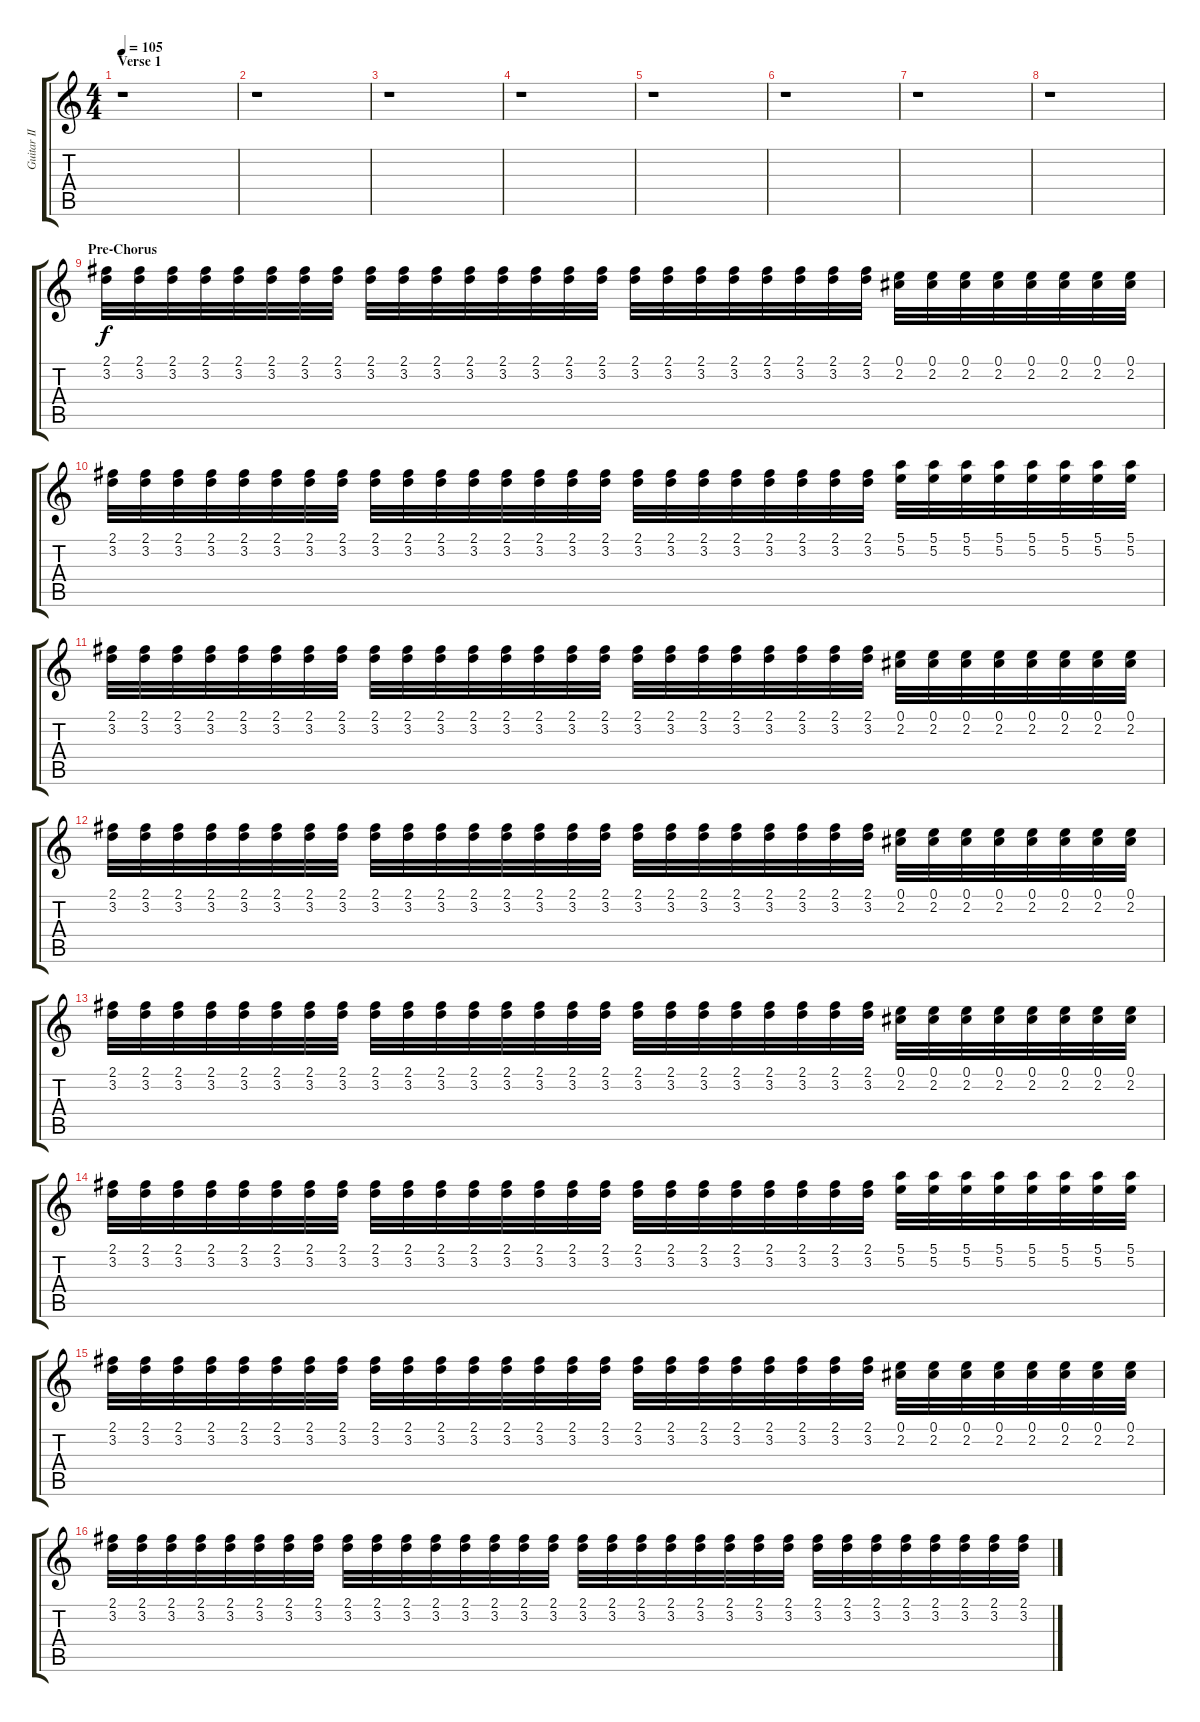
\track ("Guitar II" "Guitar II") {instrument banjo}
\staff {score tabs}
\tuning (E4 B3 G3 D3 A2 E2) {hide}
\displaytranspose 12
\ts (4 4)
\section ("" "Verse 1")
\tempo 105
\clef g2
\ks c
r.1{dy f} |
r.1 |
r.1 |
r.1 |
r.1 |
r.1 |
r.1 |
r.1 |
\section ("" "Pre-Chorus")
(2.1 3.2).32 (2.1 3.2).32 (2.1 3.2).32 (2.1 3.2).32 (2.1 3.2).32 (2.1 3.2).32 (2.1 3.2).32 (2.1 3.2).32 (2.1 3.2).32 (2.1 3.2).32 (2.1 3.2).32 (2.1 3.2).32 (2.1 3.2).32 (2.1 3.2).32 (2.1 3.2).32 (2.1 3.2).32 (2.1 3.2).32 (2.1 3.2).32 (2.1 3.2).32 (2.1 3.2).32 (2.1 3.2).32 (2.1 3.2).32 (2.1 3.2).32 (2.1 3.2).32 (0.1 2.2).32 (0.1 2.2).32 (0.1 2.2).32 (0.1 2.2).32 (0.1 2.2).32 (0.1 2.2).32 (0.1 2.2).32 (0.1 2.2).32 |
(2.1 3.2).32 (2.1 3.2).32 (2.1 3.2).32 (2.1 3.2).32 (2.1 3.2).32 (2.1 3.2).32 (2.1 3.2).32 (2.1 3.2).32 (2.1 3.2).32 (2.1 3.2).32 (2.1 3.2).32 (2.1 3.2).32 (2.1 3.2).32 (2.1 3.2).32 (2.1 3.2).32 (2.1 3.2).32 (2.1 3.2).32 (2.1 3.2).32 (2.1 3.2).32 (2.1 3.2).32 (2.1 3.2).32 (2.1 3.2).32 (2.1 3.2).32 (2.1 3.2).32 (5.1 5.2).32 (5.1 5.2).32 (5.1 5.2).32 (5.1 5.2).32 (5.1 5.2).32 (5.1 5.2).32 (5.1 5.2).32 (5.1 5.2).32 |
(2.1 3.2).32 (2.1 3.2).32 (2.1 3.2).32 (2.1 3.2).32 (2.1 3.2).32 (2.1 3.2).32 (2.1 3.2).32 (2.1 3.2).32 (2.1 3.2).32 (2.1 3.2).32 (2.1 3.2).32 (2.1 3.2).32 (2.1 3.2).32 (2.1 3.2).32 (2.1 3.2).32 (2.1 3.2).32 (2.1 3.2).32 (2.1 3.2).32 (2.1 3.2).32 (2.1 3.2).32 (2.1 3.2).32 (2.1 3.2).32 (2.1 3.2).32 (2.1 3.2).32 (0.1 2.2).32 (0.1 2.2).32 (0.1 2.2).32 (0.1 2.2).32 (0.1 2.2).32 (0.1 2.2).32 (0.1 2.2).32 (0.1 2.2).32 |
(2.1 3.2).32 (2.1 3.2).32 (2.1 3.2).32 (2.1 3.2).32 (2.1 3.2).32 (2.1 3.2).32 (2.1 3.2).32 (2.1 3.2).32 (2.1 3.2).32 (2.1 3.2).32 (2.1 3.2).32 (2.1 3.2).32 (2.1 3.2).32 (2.1 3.2).32 (2.1 3.2).32 (2.1 3.2).32 (2.1 3.2).32 (2.1 3.2).32 (2.1 3.2).32 (2.1 3.2).32 (2.1 3.2).32 (2.1 3.2).32 (2.1 3.2).32 (2.1 3.2).32 (0.1 2.2).32 (0.1 2.2).32 (0.1 2.2).32 (0.1 2.2).32 (0.1 2.2).32 (0.1 2.2).32 (0.1 2.2).32 (0.1 2.2).32 |
(2.1 3.2).32 (2.1 3.2).32 (2.1 3.2).32 (2.1 3.2).32 (2.1 3.2).32 (2.1 3.2).32 (2.1 3.2).32 (2.1 3.2).32 (2.1 3.2).32 (2.1 3.2).32 (2.1 3.2).32 (2.1 3.2).32 (2.1 3.2).32 (2.1 3.2).32 (2.1 3.2).32 (2.1 3.2).32 (2.1 3.2).32 (2.1 3.2).32 (2.1 3.2).32 (2.1 3.2).32 (2.1 3.2).32 (2.1 3.2).32 (2.1 3.2).32 (2.1 3.2).32 (0.1 2.2).32 (0.1 2.2).32 (0.1 2.2).32 (0.1 2.2).32 (0.1 2.2).32 (0.1 2.2).32 (0.1 2.2).32 (0.1 2.2).32 |
(2.1 3.2).32 (2.1 3.2).32 (2.1 3.2).32 (2.1 3.2).32 (2.1 3.2).32 (2.1 3.2).32 (2.1 3.2).32 (2.1 3.2).32 (2.1 3.2).32 (2.1 3.2).32 (2.1 3.2).32 (2.1 3.2).32 (2.1 3.2).32 (2.1 3.2).32 (2.1 3.2).32 (2.1 3.2).32 (2.1 3.2).32 (2.1 3.2).32 (2.1 3.2).32 (2.1 3.2).32 (2.1 3.2).32 (2.1 3.2).32 (2.1 3.2).32 (2.1 3.2).32 (5.1 5.2).32 (5.1 5.2).32 (5.1 5.2).32 (5.1 5.2).32 (5.1 5.2).32 (5.1 5.2).32 (5.1 5.2).32 (5.1 5.2).32 |
(2.1 3.2).32 (2.1 3.2).32 (2.1 3.2).32 (2.1 3.2).32 (2.1 3.2).32 (2.1 3.2).32 (2.1 3.2).32 (2.1 3.2).32 (2.1 3.2).32 (2.1 3.2).32 (2.1 3.2).32 (2.1 3.2).32 (2.1 3.2).32 (2.1 3.2).32 (2.1 3.2).32 (2.1 3.2).32 (2.1 3.2).32 (2.1 3.2).32 (2.1 3.2).32 (2.1 3.2).32 (2.1 3.2).32 (2.1 3.2).32 (2.1 3.2).32 (2.1 3.2).32 (0.1 2.2).32 (0.1 2.2).32 (0.1 2.2).32 (0.1 2.2).32 (0.1 2.2).32 (0.1 2.2).32 (0.1 2.2).32 (0.1 2.2).32 |
(2.1 3.2).32 (2.1 3.2).32 (2.1 3.2).32 (2.1 3.2).32 (2.1 3.2).32 (2.1 3.2).32 (2.1 3.2).32 (2.1 3.2).32 (2.1 3.2).32 (2.1 3.2).32 (2.1 3.2).32 (2.1 3.2).32 (2.1 3.2).32 (2.1 3.2).32 (2.1 3.2).32 (2.1 3.2).32 (2.1 3.2).32 (2.1 3.2).32 (2.1 3.2).32 (2.1 3.2).32 (2.1 3.2).32 (2.1 3.2).32 (2.1 3.2).32 (2.1 3.2).32 (2.1 3.2).32 (2.1 3.2).32 (2.1 3.2).32 (2.1 3.2).32 (2.1 3.2).32 (2.1 3.2).32 (2.1 3.2).32 (2.1 3.2).32
